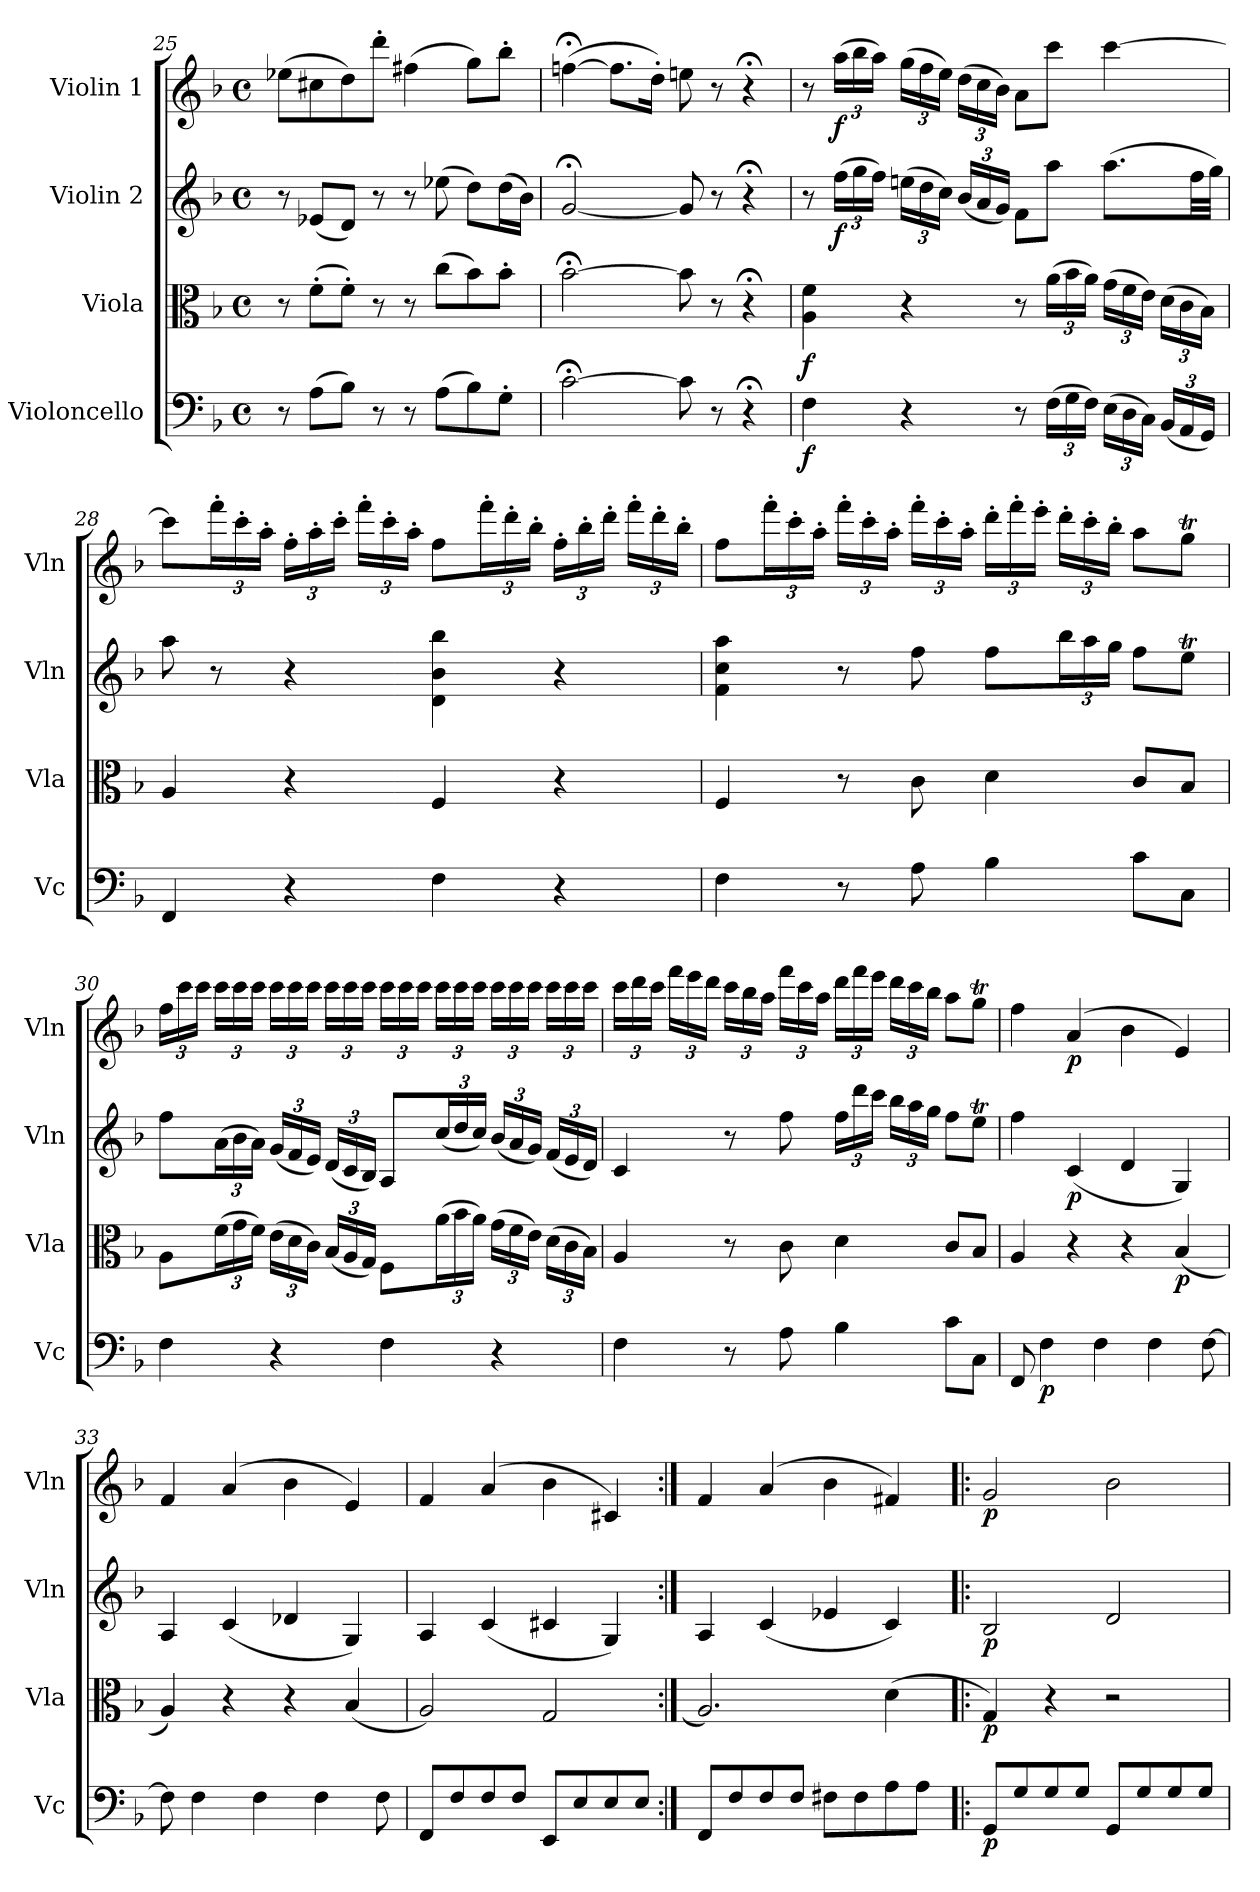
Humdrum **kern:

**kern	**dynam	**kern	**dynam	**kern	**dynam	**kern	**dynam
*part4	*part4	*part3	*part3	*part2	*part2	*part1	*part1
*staff4	*staff4	*staff3	*staff3	*staff2	*staff2	*staff1	*staff1
*I"Violoncello	*	*I"Viola	*	*I"Violin 2	*	*I"Violin 1	*
*I'Vc	*	*I'Vla	*	*I'Vln	*	*I'Vln	*
*clefF4	*	*clefC3	*	*clefG2	*	*clefG2	*
*k[b-]	*	*k[b-]	*	*k[b-]	*	*k[b-]	*
*M4/4	*	*M4/4	*	*M4/4	*	*M4/4	*
*met(c)	*	*met(c)	*	*met(c)	*	*met(c)	*
=25	=25	=25	=25	=25	=25	=25	=25
8r	.	8r	.	8r	.	(>8ee-X\L	.
(>8A\L	.	(>8f'\L	.	(<8e-X/L	.	8cc#X\	.
8B-\J)	.	8f'\J)	.	8d/J)	.	8dd\)	.
8r	.	8r	.	8r	.	8ddd'\J	.
8r	.	8r	.	8r	.	(>4ff#X\	.
(>8A\L	.	(>8cc\L	.	(>8ee-X\	.	.	.
8B-\)	.	8b-\)	.	8dd\L)	.	8gg\L)	.
8G'\J	.	8b-'\J	.	(>16dd\L	.	8bb-'\J	.
.	.	.	.	16b-\JJ)	.	.	.
!!LO:LB:g=z
=26	=26	=26	=26	=26	=26	=26	=26
[2c;<\	.	[2b-;<\	.	[2g;</	.	(>[4ffn;<\	.
.	.	.	.	.	.	8.ff\L]	.
.	.	.	.	.	.	16dd'\Jk)	.
8c\]	.	8b-\]	.	8g/]	.	8een\	.
8r	.	8r	.	8r	.	8r	.
4r;<	.	4r;<	.	4r;<	.	4r;<	.
=27	=27	=27	=27	=27	=27	=27	=27
!	!LO:DY:b	!	!LO:DY:b	!	!	!	!
4F\	f	4A\ 4f\	f	8r	.	8r	.
*	*	*	*	*Xbrackettup	*	*Xbrackettup	*
!	!	!	!	!	!LO:DY:b	!	!LO:DY:b
.	.	.	.	(>24ff\LL	f	(>24aa\LL	f
.	.	.	.	24gg\	.	24bb-\	.
.	.	.	.	24ff\JJ)	.	24aa\JJ)	.
4r	.	4r	.	(>24een\LL	.	(>24gg\LL	.
.	.	.	.	24dd\	.	24ff\	.
.	.	.	.	24cc\JJ)	.	24ee\JJ)	.
.	.	.	.	(<24b-/LL	.	(>24dd\LL	.
.	.	.	.	24a/	.	24cc\	.
.	.	.	.	24g/JJ)	.	24b-\JJ)	.
8r	.	8r	.	8f\L	.	8a\L	.
*Xbrackettup	*	*Xbrackettup	*	*	*	*	*
(>24F\LL	.	(>24a\LL	.	8aa\J	.	8ccc\J	.
24G\	.	24b-\	.	.	.	.	.
24F\JJ)	.	24a\JJ)	.	.	.	.	.
(>24E\LL	.	(>24g\LL	.	(>8.aa\L	.	[4ccc\	.
24D\	.	24f\	.	.	.	.	.
24C\JJ)	.	24e\JJ)	.	.	.	.	.
(<24BB-/LL	.	(>24d\LL	.	.	.	.	.
24AA/	.	24c\	.	.	.	.	.
.	.	.	.	32ff\LL	.	.	.
24GG/JJ)	.	24B-\JJ)	.	.	.	.	.
.	.	.	.	32gg\JJJ)	.	.	.
!!LO:LB:g=z
=28	=28	=28	=28	=28	=28	=28	=28
4FF/	.	4A/	.	8aa\	.	8ccc\L]	.
.	.	.	.	8r	.	24fff'\L	.
.	.	.	.	.	.	24ccc'\	.
.	.	.	.	.	.	24aa'\JJ	.
4r	.	4r	.	4r	.	24ff'\LL	.
.	.	.	.	.	.	24aa'\	.
.	.	.	.	.	.	24ccc'\JJ	.
.	.	.	.	.	.	24fff'\LL	.
.	.	.	.	.	.	24ccc'\	.
.	.	.	.	.	.	24aa'\JJ	.
4F\	.	4F/	.	4d\ 4b-\ 4bb-\	.	8ff\L	.
.	.	.	.	.	.	24fff'\L	.
.	.	.	.	.	.	24ddd'\	.
.	.	.	.	.	.	24bb-'\JJ	.
4r	.	4r	.	4r	.	24ff'\LL	.
.	.	.	.	.	.	24bb-'\	.
.	.	.	.	.	.	24ddd'\JJ	.
.	.	.	.	.	.	24fff'\LL	.
.	.	.	.	.	.	24ddd'\	.
.	.	.	.	.	.	24bb-'\JJ	.
=29	=29	=29	=29	=29	=29	=29	=29
4F\	.	4F/	.	4f\ 4cc\ 4aa\	.	8ff\L	.
.	.	.	.	.	.	24fff'\L	.
.	.	.	.	.	.	24ccc'\	.
.	.	.	.	.	.	24aa'\JJ	.
8r	.	8r	.	8r	.	24fff'\LL	.
.	.	.	.	.	.	24ccc'\	.
.	.	.	.	.	.	24aa'\JJ	.
8A\	.	8c\	.	8ff\	.	24fff'\LL	.
.	.	.	.	.	.	24ccc'\	.
.	.	.	.	.	.	24aa'\JJ	.
4B-\	.	4d\	.	8ff\L	.	24ddd'\LL	.
.	.	.	.	.	.	24fff'\	.
.	.	.	.	.	.	24eee'\JJ	.
.	.	.	.	24bb-\L	.	24ddd'\LL	.
.	.	.	.	24aa\	.	24ccc'\	.
.	.	.	.	24gg\JJ	.	24bb-'\JJ	.
8c\L	.	8c/L	.	8ff\L	.	8aa\L	.
8C\J	.	8B-/J	.	8eet\J	.	8ggT\J	.
!!LO:PB:g=z
=30	=30	=30	=30	=30	=30	=30	=30
4F\	.	8A\L	.	8ff\L	.	24ff\LL	.
.	.	.	.	.	.	24ccc\	.
.	.	.	.	.	.	24ccc\JJ	.
.	.	(>24f\L	.	(>24a\L	.	24ccc\LL	.
.	.	24g\	.	24b-\	.	24ccc\	.
.	.	24f\JJ)	.	24a\JJ)	.	24ccc\JJ	.
4r	.	(>24e\LL	.	(<24g/LL	.	24ccc\LL	.
.	.	24d\	.	24f/	.	24ccc\	.
.	.	24c\JJ)	.	24e/JJ)	.	24ccc\JJ	.
.	.	(<24B-/LL	.	(<24d/LL	.	24ccc\LL	.
.	.	24A/	.	24c/	.	24ccc\	.
.	.	24G/JJ)	.	24B-/JJ)	.	24ccc\JJ	.
4F\	.	8F\L	.	8A/L	.	24ccc\LL	.
.	.	.	.	.	.	24ccc\	.
.	.	.	.	.	.	24ccc\JJ	.
.	.	(>24a\L	.	(<24cc/L	.	24ccc\LL	.
.	.	24b-\	.	24dd/	.	24ccc\	.
.	.	24a\JJ)	.	24cc/JJ)	.	24ccc\JJ	.
4r	.	(>24g\LL	.	(<24b-/LL	.	24ccc\LL	.
.	.	24f\	.	24a/	.	24ccc\	.
.	.	24e\JJ)	.	24g/JJ)	.	24ccc\JJ	.
.	.	(>24d\LL	.	(<24f/LL	.	24ccc\LL	.
.	.	24c\	.	24e/	.	24ccc\	.
.	.	24B-\JJ)	.	24d/JJ)	.	24ccc\JJ	.
=31	=31	=31	=31	=31	=31	=31	=31
4F\	.	4A/	.	4c/	.	24ccc\LL	.
.	.	.	.	.	.	24ddd\	.
.	.	.	.	.	.	24ccc\JJ	.
.	.	.	.	.	.	24fff\LL	.
.	.	.	.	.	.	24eee\	.
.	.	.	.	.	.	24ddd\JJ	.
8r	.	8r	.	8r	.	24ccc\LL	.
.	.	.	.	.	.	24bb-\	.
.	.	.	.	.	.	24aa\JJ	.
8A\	.	8c\	.	8ff\	.	24fff\LL	.
.	.	.	.	.	.	24ccc\	.
.	.	.	.	.	.	24aa\JJ	.
4B-\	.	4d\	.	24ff\LL	.	24ddd\LL	.
.	.	.	.	24ddd\	.	24fff\	.
.	.	.	.	24ccc\JJ	.	24eee\JJ	.
.	.	.	.	24bb-\LL	.	24ddd\LL	.
.	.	.	.	24aa\	.	24ccc\	.
.	.	.	.	24gg\JJ	.	24bb-\JJ	.
8c\L	.	8c/L	.	8ff\L	.	8aa\L	.
8C\J	.	8B-/J	.	8eet\J	.	8ggT\J	.
!!LO:PB:g=z
=32	=32	=32	=32	=32	=32	=32	=32
8FF/	.	4A/	.	4ff\	.	4ff\	.
!	!LO:DY:b	!	!	!	!	!	!
4F\	p	.	.	.	.	.	.
!	!	!	!	!	!LO:DY:b	!	!LO:DY:b
.	.	4r	.	(<4c/	p	(>4a/	p
4F\	.	.	.	.	.	.	.
.	.	4r	.	4d/	.	4b-\	.
4F\	.	.	.	.	.	.	.
!	!	!	!LO:DY:b	!	!	!	!
.	.	(<4B-/	p	4G/)	.	4e/)	.
[8F\	.	.	.	.	.	.	.
=33	=33	=33	=33	=33	=33	=33	=33
8F\]	.	4A/)	.	4A/	.	4f/	.
4F\	.	.	.	.	.	.	.
.	.	4r	.	(<4c/	.	(>4a/	.
4F\	.	.	.	.	.	.	.
.	.	4r	.	4d-X/	.	4b-\	.
4F\	.	.	.	.	.	.	.
.	.	(<4B-/	.	4G/)	.	4e/)	.
8F\	.	.	.	.	.	.	.
=33X1	=33X1	=33X1	=33X1	=33X1	=33X1	=33X1	=33X1
8FF/L	.	2A/)	.	4A/	.	4f/	.
8F/	.	.	.	.	.	.	.
8F/	.	.	.	(<4c/	.	(>4a/	.
8F/J	.	.	.	.	.	.	.
8EE/L	.	2G/	.	4c#X/	.	4b-\	.
8E/	.	.	.	.	.	.	.
8E/	.	.	.	4G/)	.	4c#X/)	.
8E/J	.	.	.	.	.	.	.
=34:|!	=34:|!	=34:|!	=34:|!	=34:|!	=34:|!	=34:|!	=34:|!
.	.	(<qAyy	.	.	.	.	.
8FF/L	.	2.A/)	.	4A/	.	4f/	.
8F/	.	.	.	.	.	.	.
8F/	.	.	.	(<4c/	.	(>4a/	.
8F/J	.	.	.	.	.	.	.
8F#X\L	.	.	.	4e-X/	.	4b-\	.
8F#\	.	.	.	.	.	.	.
8A\	.	(>4d\	.	4c/)	.	4f#X/)	.
8A\J	.	.	.	.	.	.	.
!!LO:LB:g=z
=35!|:	=35!|:	=35!|:	=35!|:	=35!|:	=35!|:	=35!|:	=35!|:
!	!LO:DY:b	!	!LO:DY:b	!	!LO:DY:b	!	!LO:DY:b
8GG/L	p	4G/)	p	2B-/	p	2g/	p
8G/	.	.	.	.	.	.	.
8G/	.	4r	.	.	.	.	.
8G/J	.	.	.	.	.	.	.
8GG/L	.	2r	.	2d/	.	2b-\	.
8G/	.	.	.	.	.	.	.
8G/	.	.	.	.	.	.	.
8G/J	.	.	.	.	.	.	.
=	=	=	=	=	=	=	=
*-	*-	*-	*-	*-	*-	*-	*-
